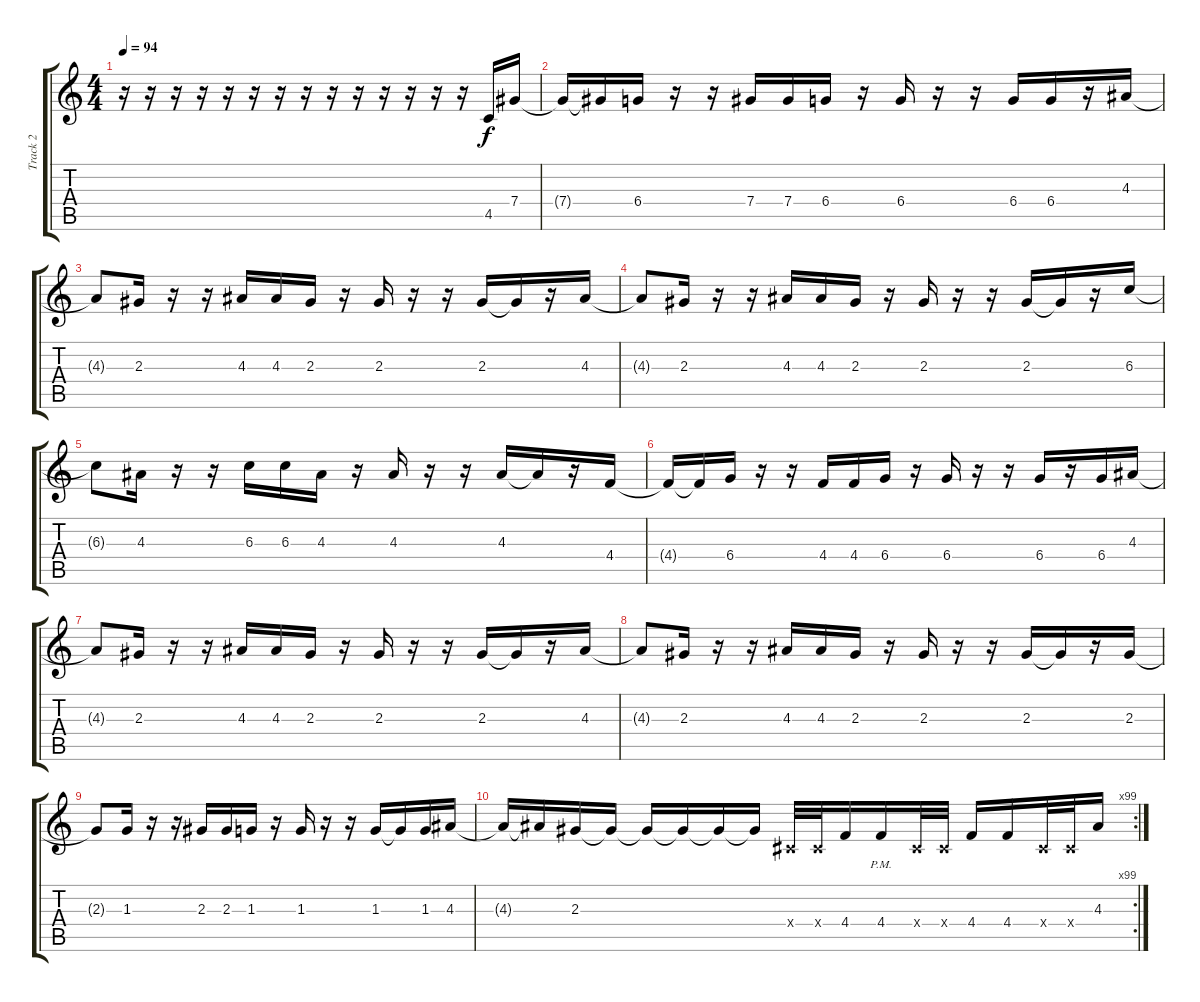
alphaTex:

\track ("Track 2" "Track 2") {instrument distortionguitar}
\staff {score tabs}
\tuning (Eb4 Bb3 Gb3 Db3 Ab2 Db2) {hide}
\ts (4 4)
\tempo 94
\clef g2
\ks c
r.16{dy f} r.16 r.16 r.16 r.16 r.16 r.16 r.16 r.16 r.16 r.16 r.16 r.16 r.16 4.5.16 7.4.16 |
7.4{t}.16 7.4{t}.16 6.4.16 r.16 r.16 7.4.16 7.4.16 6.4.16 r.16 6.4.16 r.16 r.16 6.4.16 6.4.16 r.16 4.3.16 |
4.3{t}.8 2.3.16 r.16 r.16 4.3.16 4.3.16 2.3.16 r.16 2.3.16 r.16 r.16 2.3.16 2.3{t}.16 r.16 4.3.16 |
4.3{t}.8 2.3.16 r.16 r.16 4.3.16 4.3.16 2.3.16 r.16 2.3.16 r.16 r.16 2.3.16 2.3{t}.16 r.16 6.3.16 |
6.3{t}.8 4.3.16 r.16 r.16 6.3.16 6.3.16 4.3.16 r.16 4.3.16 r.16 r.16 4.3.16 4.3{t}.16 r.16 4.4.16 |
4.4{t}.16 4.4{t}.16 6.4.16 r.16 r.16 4.4.16 4.4.16 6.4.16 r.16 6.4.16 r.16 r.16 6.4.16 r.16 6.4.16 4.3.16 |
4.3{t}.8 2.3.16 r.16 r.16 4.3.16 4.3.16 2.3.16 r.16 2.3.16 r.16 r.16 2.3.16 2.3{t}.16 r.16 4.3.16 |
4.3{t}.8 2.3.16 r.16 r.16 4.3.16 4.3.16 2.3.16 r.16 2.3.16 r.16 r.16 2.3.16 2.3{t}.16 r.16 2.3.16 |
2.3{t}.8 1.3.16 r.16 r.16 2.3.16 2.3.16 1.3.16 r.16 1.3.16 r.16 r.16 1.3.16 1.3{t}.16 1.3.16 4.3.16 |
\rc 99
4.3{t}.16 4.3{t}.16 2.3.16 2.3{t}.16 2.3{t}.16 2.3{t}.16 2.3{t}.16 2.3{t}.16 0.4{x}.32 0.4{x}.32 4.4.16 4.4{pm}.16 0.4{x}.32 0.4{x}.32 4.4.16 4.4.16 0.4{x}.32 0.4{x}.32 4.3.16
